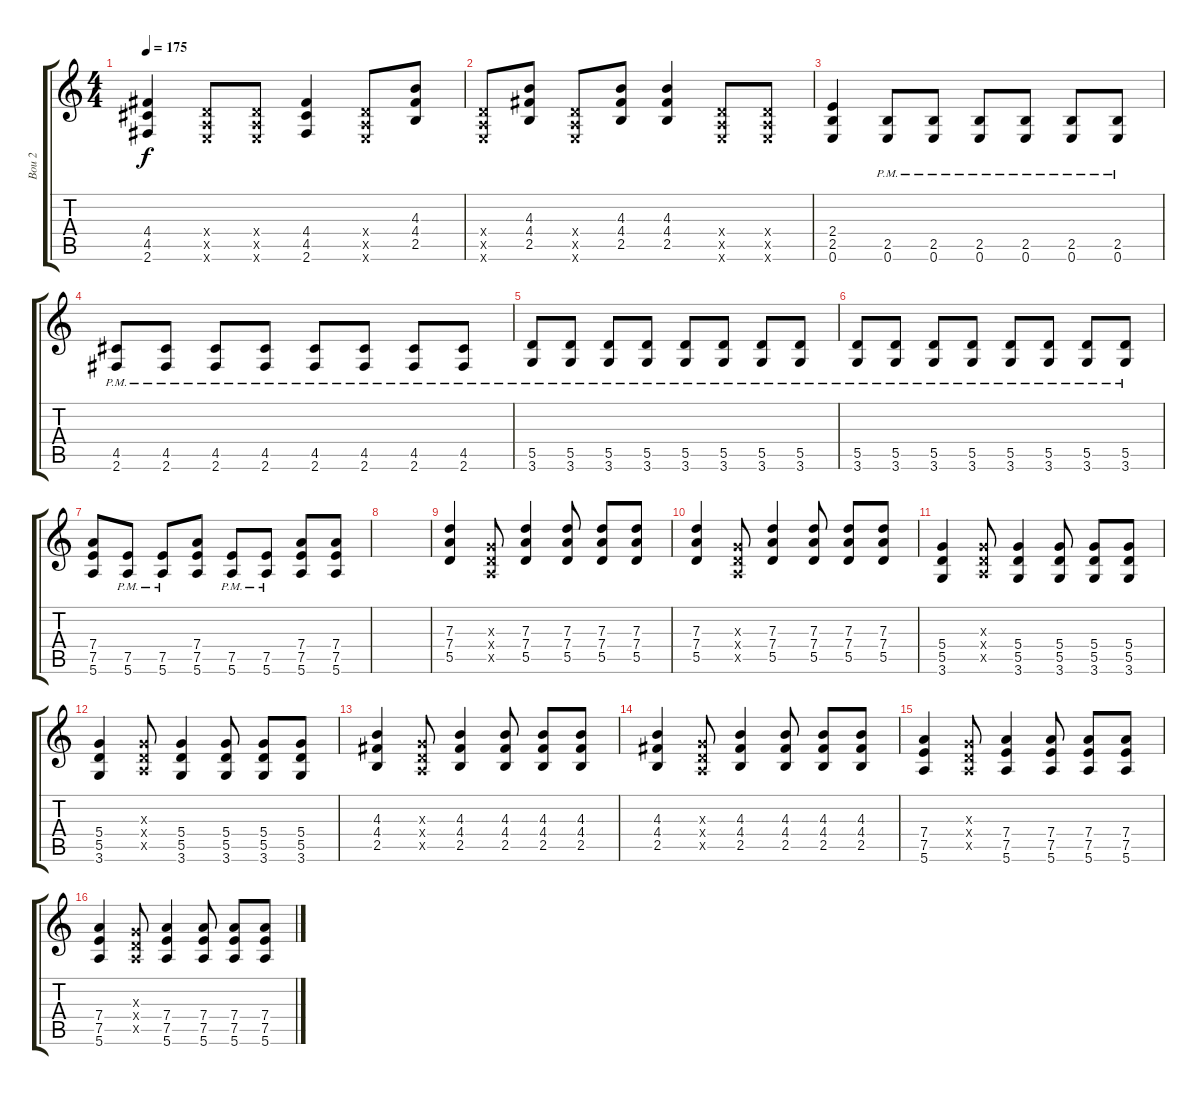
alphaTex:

\track ("Bou 2" "Bou 2") {instrument distortionguitar}
\staff {score tabs}
\tuning (E4 B3 G3 D3 A2 E2) {hide}
\ts (4 4)
\tempo 175
\clef g2
\ks c
(4.4 4.5 2.6).4{dy f} (0.4{x} 0.5{x} 0.6{x}).8 (0.4{x} 0.5{x} 0.6{x}).8 (4.4 4.5 2.6).4 (0.4{x} 0.5{x} 0.6{x}).8 (4.3 4.4 2.5).8 |
(0.4{x} 0.5{x} 0.6{x}).8 (4.3 4.4 2.5).8 (0.4{x} 0.5{x} 0.6{x}).8 (4.3 4.4 2.5).8 (4.3 4.4 2.5).4 (0.4{x} 0.5{x} 0.6{x}).8 (0.4{x} 0.5{x} 0.6{x}).8 |
(2.4 2.5 0.6).4 (2.5{pm} 0.6{pm}).8 (2.5{pm} 0.6{pm}).8 (2.5{pm} 0.6{pm}).8 (2.5{pm} 0.6{pm}).8 (2.5{pm} 0.6{pm}).8 (2.5{pm} 0.6{pm}).8 |
(4.5{pm} 2.6{pm}).8 (4.5{pm} 2.6{pm}).8 (4.5{pm} 2.6{pm}).8 (4.5{pm} 2.6{pm}).8 (4.5{pm} 2.6{pm}).8 (4.5{pm} 2.6{pm}).8 (4.5{pm} 2.6{pm}).8 (4.5{pm} 2.6{pm}).8 |
(5.5{pm} 3.6{pm}).8 (5.5{pm} 3.6{pm}).8 (5.5{pm} 3.6{pm}).8 (5.5{pm} 3.6{pm}).8 (5.5{pm} 3.6{pm}).8 (5.5{pm} 3.6{pm}).8 (5.5{pm} 3.6{pm}).8 (5.5{pm} 3.6{pm}).8 |
(5.5{pm} 3.6{pm}).8 (5.5{pm} 3.6{pm}).8 (5.5{pm} 3.6{pm}).8 (5.5{pm} 3.6{pm}).8 (5.5{pm} 3.6{pm}).8 (5.5{pm} 3.6{pm}).8 (5.5{pm} 3.6{pm}).8 (5.5{pm} 3.6{pm}).8 |
(7.4 7.5 5.6).8 (7.5{pm} 5.6{pm}).8 (7.5{pm} 5.6{pm}).8 (7.4 7.5 5.6).8 (7.5{pm} 5.6{pm}).8 (7.5{pm} 5.6{pm}).8 (7.4 7.5 5.6).8 (7.4 7.5 5.6).8 |
|
(7.3 7.4 5.5).4 (0.3{x} 0.4{x} 0.5{x}).8 (7.3 7.4 5.5).4 (7.3 7.4 5.5).8 (7.3 7.4 5.5).8 (7.3 7.4 5.5).8 |
(7.3 7.4 5.5).4 (0.3{x} 0.4{x} 0.5{x}).8 (7.3 7.4 5.5).4 (7.3 7.4 5.5).8 (7.3 7.4 5.5).8 (7.3 7.4 5.5).8 |
(5.4 5.5 3.6).4 (0.3{x} 0.4{x} 0.5{x}).8 (5.4 5.5 3.6).4 (5.4 5.5 3.6).8 (5.4 5.5 3.6).8 (5.4 5.5 3.6).8 |
(5.4 5.5 3.6).4 (0.3{x} 0.4{x} 0.5{x}).8 (5.4 5.5 3.6).4 (5.4 5.5 3.6).8 (5.4 5.5 3.6).8 (5.4 5.5 3.6).8 |
(4.3 4.4 2.5).4 (0.3{x} 0.4{x} 0.5{x}).8 (4.3 4.4 2.5).4 (4.3 4.4 2.5).8 (4.3 4.4 2.5).8 (4.3 4.4 2.5).8 |
(4.3 4.4 2.5).4 (0.3{x} 0.4{x} 0.5{x}).8 (4.3 4.4 2.5).4 (4.3 4.4 2.5).8 (4.3 4.4 2.5).8 (4.3 4.4 2.5).8 |
(7.4 7.5 5.6).4 (0.3{x} 0.4{x} 0.5{x}).8 (7.4 7.5 5.6).4 (7.4 7.5 5.6).8 (7.4 7.5 5.6).8 (7.4 7.5 5.6).8 |
(7.4 7.5 5.6).4 (0.3{x} 0.4{x} 0.5{x}).8 (7.4 7.5 5.6).4 (7.4 7.5 5.6).8 (7.4 7.5 5.6).8 (7.4 7.5 5.6).8
